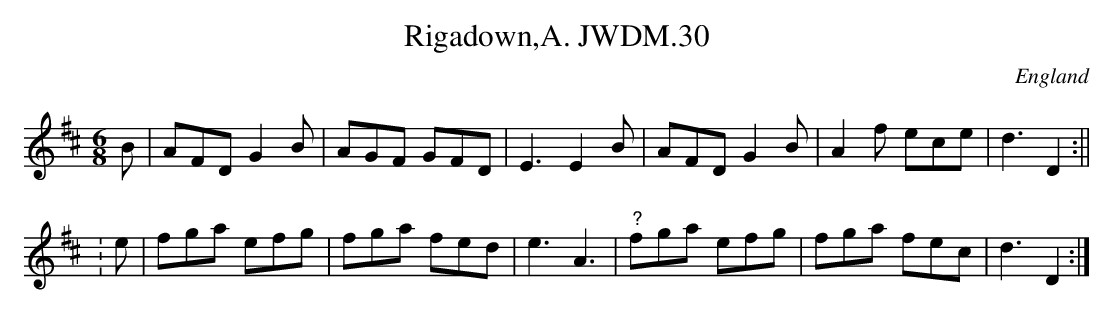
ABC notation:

X:1
T:Rigadown,A. JWDM.30
M:6/8
L:1/8
O:England
K:D
B|AFD G2 B|AGF GFD|E3E2B|AFD G2B|A2f ece|d3 D2:||!
:e|fga efg|fga fed|e3A3|"?"fga efg|fga fec|d3D2:|]
